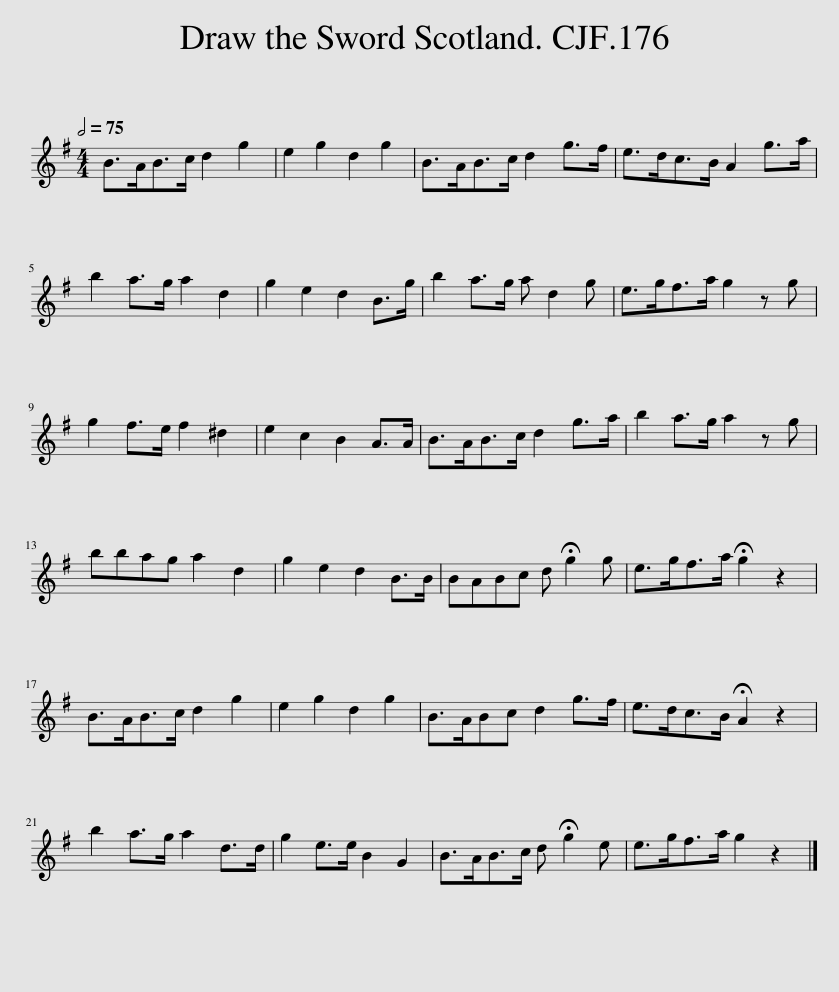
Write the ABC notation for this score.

X:1
L:1/8
Q:1/2=75
M:4/4
I:linebreak $
K:G
V:1 treble
V:1
 B>AB>c d2 g2 | e2 g2 d2 g2 | B>AB>c d2 g>f | e>dc>B A2 g>a |$ b2 a>g a2 d2 | %5
 g2 e2 d2 B>g | b2 a>g a d2 g | e>gf>a g2 z g |$ g2 f>e f2 ^d2 | e2 c2 B2 A>A | %10
 B>AB>c d2 g>a | b2 a>g a2 z g |$ bbag a2 d2 | g2 e2 d2 B>B | BABc d !fermata!g2 g | %15
 e>gf>a !fermata!g2 z2 |$ B>AB>c d2 g2 | e2 g2 d2 g2 | B>ABc d2 g>f | e>dc>B !fermata!A2 z2 |$ %20
 b2 a>g a2 d>d | g2 e>e B2 G2 | B>AB>c d !fermata!g2 e | e>gf>a g2 z2 |] %24
